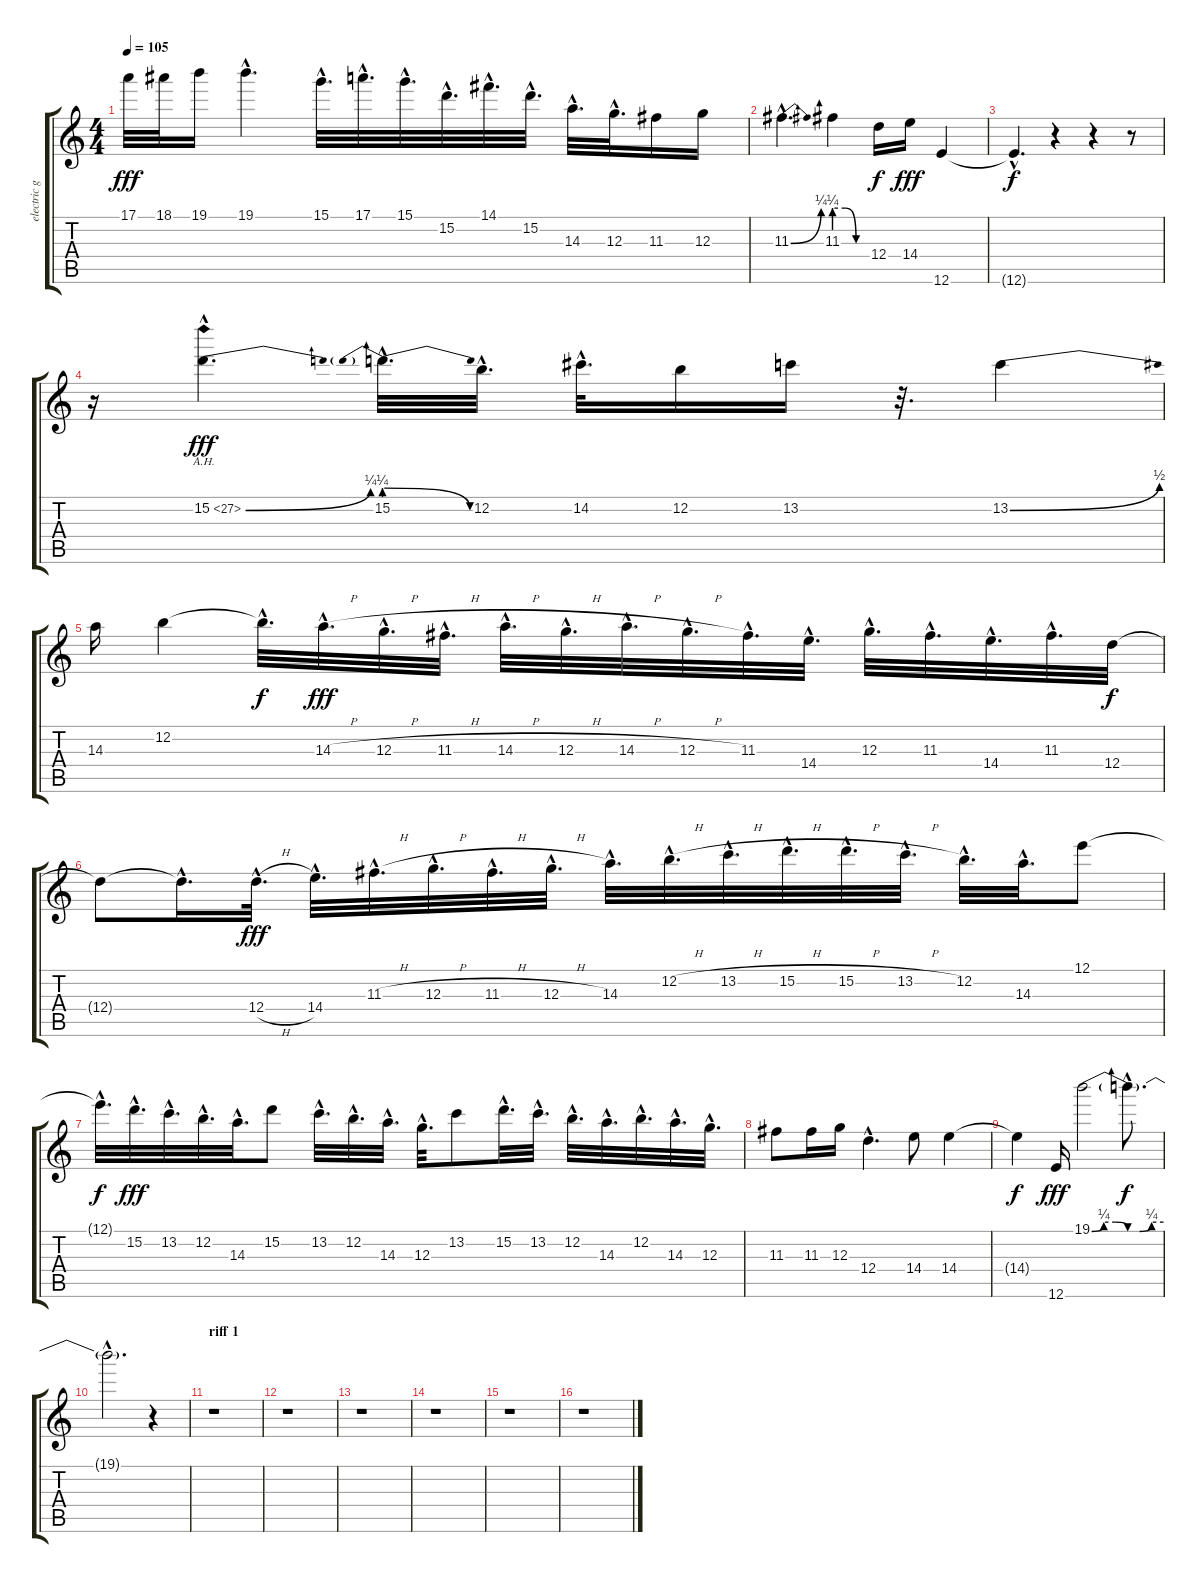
\track ("electric guitar" "electric g") {instrument distortionguitar}
\staff {score tabs}
\tuning (E4 B3 G3 D3 A2 E2) {hide}
\ts (4 4)
\tempo 105
\clef g2
\ks c
17.1.32{dy fff} 18.1.32 19.1.16 19.1{hac}.4{d} 15.1{hac}.32{d} 17.1{hac}.32{d} 15.1{hac}.32{d} 15.2{hac}.32{d} 14.1{hac}.32{d} 15.2{hac}.32{d} 14.3{hac}.32{d} 12.3{hac}.32{d} 11.3.16 12.3.16 |
11.3{be (bend 0 0 60 1) hac}.4{d} 11.3{be (custom 0 1 20 1 40 0 60 0)}.4 12.4.16{dy f} 14.4.16{dy fff} 12.6.4 |
12.6{hac t}.4{d dy f} r.4 r.4 r.8 |
r.16 15.2{be (bend 0 0 60 1) ah 12 hac}.4{d dy fff} 15.2{be (prebendrelease 0 1 60 0) hac}.32{d} 12.2{hac}.32{d} 14.2{hac}.32{d} 12.2.16 13.2.16 r.32{d} 13.2{be (bend 0 0 60 2)}.4 |
14.3.16 12.2.4 12.2{hac t}.32{d dy f} 14.3{h hac}.32{d dy fff} 12.3{h hac}.32{d} 11.3{h hac}.32{d} 14.3{h hac}.32{d} 12.3{h hac}.32{d} 14.3{h hac}.32{d} 12.3{h hac}.32{d} 11.3{hac}.32{d} 14.4{hac}.32{d} 12.3{hac}.32{d} 11.3{hac}.32{d} 14.4{hac}.32{d} 11.3{hac}.32{d} 12.4.32{dy f} |
12.4{t}.8 12.4{hac t}.16{d} 12.4{h hac}.32{d dy fff} 14.4{hac}.32{d} 11.3{h hac}.32{d} 12.3{h hac}.32{d} 11.3{h hac}.32{d} 12.3{h hac}.32{d} 14.3{hac}.32{d} 12.2{h hac}.32{d} 13.2{h hac}.32{d} 15.2{h hac}.32{d} 15.2{h hac}.32{d} 13.2{h hac}.32{d} 12.2{hac}.32{d} 14.3{hac}.32{d} 12.1.8 |
12.1{hac t}.32{d dy f} 15.2{hac}.32{d dy fff} 13.2{hac}.32{d} 12.2{hac}.32{d} 14.3{hac}.32{d} 15.2.8 13.2{hac}.32{d} 12.2{hac}.32{d} 14.3{hac}.32{d} 12.3{hac}.32{d} 13.2.8 15.2{hac}.32{d} 13.2{hac}.32{d} 12.2{hac}.32{d} 14.3{hac}.32{d} 12.2{hac}.32{d} 14.3{hac}.32{d} 12.3{hac}.32{d} |
11.3.8 11.3.16 12.3.16 12.4{hac}.4{d} 14.4.8 14.4.4 |
14.4{t}.4{dy f} 12.6.16{dy fff} 19.1{be (custom 0 0 10 1 20 1 30 0 40 0 50 1 60 1)}.2 19.1{hac t}.8{d dy f} |
19.1{hac t}.2{d} r.4 |
\section ("" "riff 1")
r.1 |
r.1 |
r.1 |
r.1 |
r.1 |
r.1
